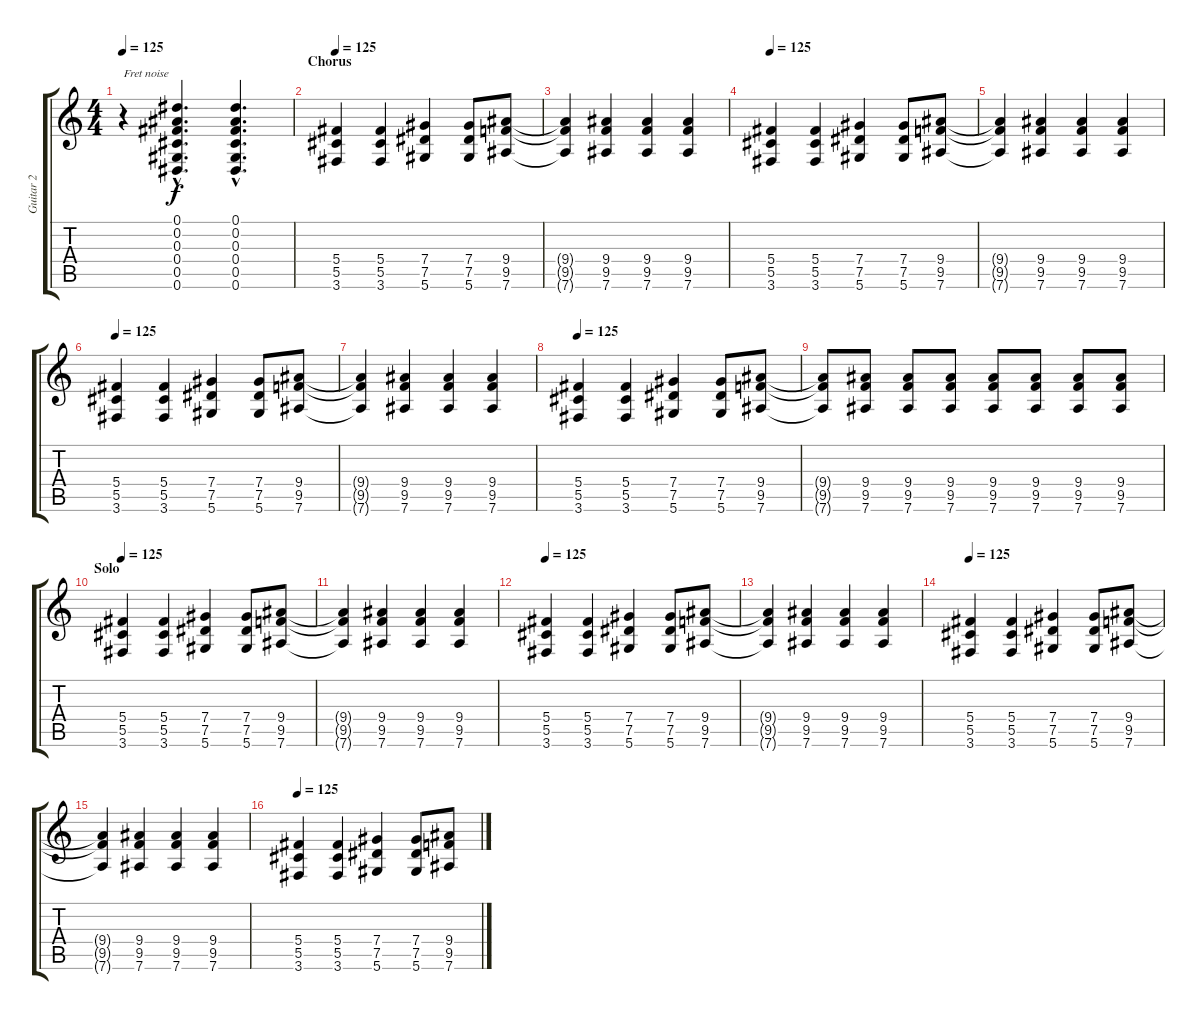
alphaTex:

\track ("Guitar 2" "Guitar 2") {instrument electricguitarjazz}
\staff {score tabs}
\tuning (Eb4 Bb3 Gb3 Db3 Ab2 Eb2) {hide}
\ts (4 4)
\tempo 125
\clef g2
\ks c
r.4{txt "Fret noise" dy f} (0.1{hac} 0.2{hac} 0.3{hac} 0.4{hac} 0.5{hac} 0.6{hac}).4{d volume 6 instrument guitarfretnoise} (0.1{hac} 0.2{hac} 0.3{hac} 0.4{hac} 0.5{hac} 0.6{hac}).4{d} |
\section ("" "Chorus")
\tempo 125
(5.4 5.5 3.6).4{volume 13 instrument distortionguitar} (5.4 5.5 3.6).4 (7.4 7.5 5.6).4 (7.4 7.5 5.6).8 (9.4 9.5 7.6).8 |
(9.4{t} 9.5{t} 7.6{t}).4 (9.4 9.5 7.6).4 (9.4 9.5 7.6).4 (9.4 9.5 7.6).4 |
\tempo 125
(5.4 5.5 3.6).4{instrument distortionguitar} (5.4 5.5 3.6).4 (7.4 7.5 5.6).4 (7.4 7.5 5.6).8 (9.4 9.5 7.6).8 |
(9.4{t} 9.5{t} 7.6{t}).4 (9.4 9.5 7.6).4 (9.4 9.5 7.6).4 (9.4 9.5 7.6).4 |
\tempo 125
(5.4 5.5 3.6).4{instrument distortionguitar} (5.4 5.5 3.6).4 (7.4 7.5 5.6).4 (7.4 7.5 5.6).8 (9.4 9.5 7.6).8 |
(9.4{t} 9.5{t} 7.6{t}).4 (9.4 9.5 7.6).4 (9.4 9.5 7.6).4 (9.4 9.5 7.6).4 |
\tempo 125
(5.4 5.5 3.6).4{instrument distortionguitar} (5.4 5.5 3.6).4 (7.4 7.5 5.6).4 (7.4 7.5 5.6).8 (9.4 9.5 7.6).8 |
(9.4{t} 9.5{t} 7.6{t}).8 (9.4 9.5 7.6).8 (9.4 9.5 7.6).8 (9.4 9.5 7.6).8 (9.4 9.5 7.6).8 (9.4 9.5 7.6).8 (9.4 9.5 7.6).8 (9.4 9.5 7.6).8 |
\section ("" "Solo")
\tempo 125
(5.4 5.5 3.6).4{volume 13 instrument distortionguitar} (5.4 5.5 3.6).4 (7.4 7.5 5.6).4 (7.4 7.5 5.6).8 (9.4 9.5 7.6).8 |
(9.4{t} 9.5{t} 7.6{t}).4 (9.4 9.5 7.6).4 (9.4 9.5 7.6).4 (9.4 9.5 7.6).4 |
\tempo 125
(5.4 5.5 3.6).4{instrument distortionguitar} (5.4 5.5 3.6).4 (7.4 7.5 5.6).4 (7.4 7.5 5.6).8 (9.4 9.5 7.6).8 |
(9.4{t} 9.5{t} 7.6{t}).4 (9.4 9.5 7.6).4 (9.4 9.5 7.6).4 (9.4 9.5 7.6).4 |
\tempo 125
(5.4 5.5 3.6).4{instrument distortionguitar} (5.4 5.5 3.6).4 (7.4 7.5 5.6).4 (7.4 7.5 5.6).8 (9.4 9.5 7.6).8 |
(9.4{t} 9.5{t} 7.6{t}).4 (9.4 9.5 7.6).4 (9.4 9.5 7.6).4 (9.4 9.5 7.6).4 |
\tempo 125
(5.4 5.5 3.6).4{instrument distortionguitar} (5.4 5.5 3.6).4 (7.4 7.5 5.6).4 (7.4 7.5 5.6).8 (9.4 9.5 7.6).8
